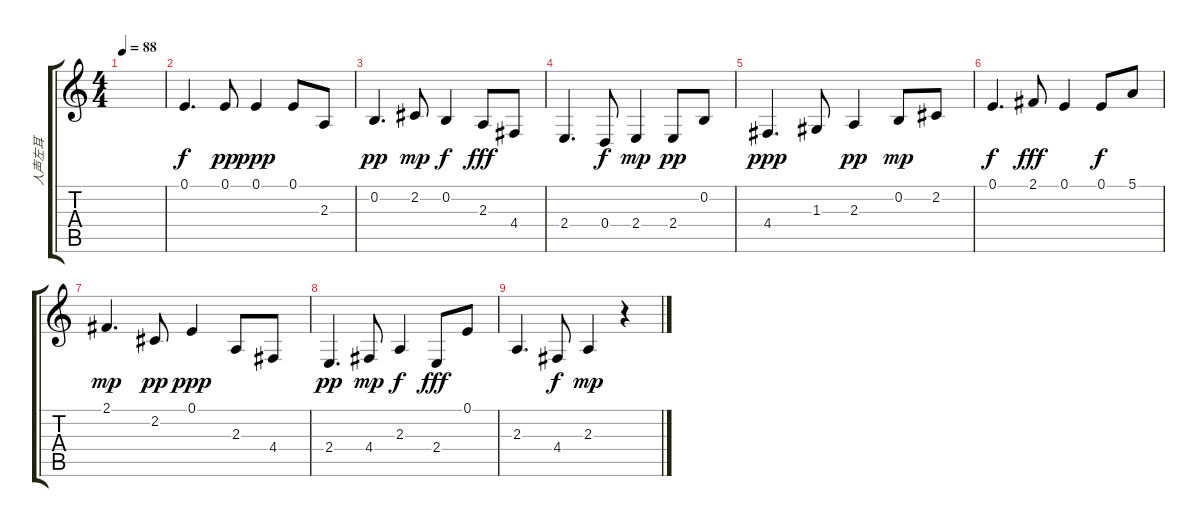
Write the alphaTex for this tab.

\track ("人声左耳" "人声左耳") {instrument fx7echoes}
\staff {score tabs}
\tuning (E4 B3 G3 D3 A2 E2) {hide}
\ts (4 4)
\tempo 88
\clef g2
\ks c
|
0.1.4{d} 0.1.8{dy pp} 0.1.4{dy ppp} 0.1.8 2.3.8 |
0.2.4{d dy pp} 2.2.8{dy mp} 0.2.4{dy f} 2.3.8{dy fff} 4.4.8 |
2.4.4{d} 0.4.8{dy f} 2.4.4{dy mp} 2.4.8{dy pp} 0.2.8 |
4.4.4{d dy ppp} 1.3.8 2.3.4{dy pp} 0.2.8{dy mp} 2.2.8 |
0.1.4{d dy f} 2.1.8{dy fff} 0.1.4 0.1.8{dy f} 5.1.8 |
2.1.4{d dy mp} 2.2.8{dy pp} 0.1.4{dy ppp} 2.3.8 4.4.8 |
2.4.4{d dy pp} 4.4.8{dy mp} 2.3.4{dy f} 2.4.8{dy fff} 0.1.8 |
2.3.4{d} 4.4.8{dy f} 2.3.4{dy mp} r.4
